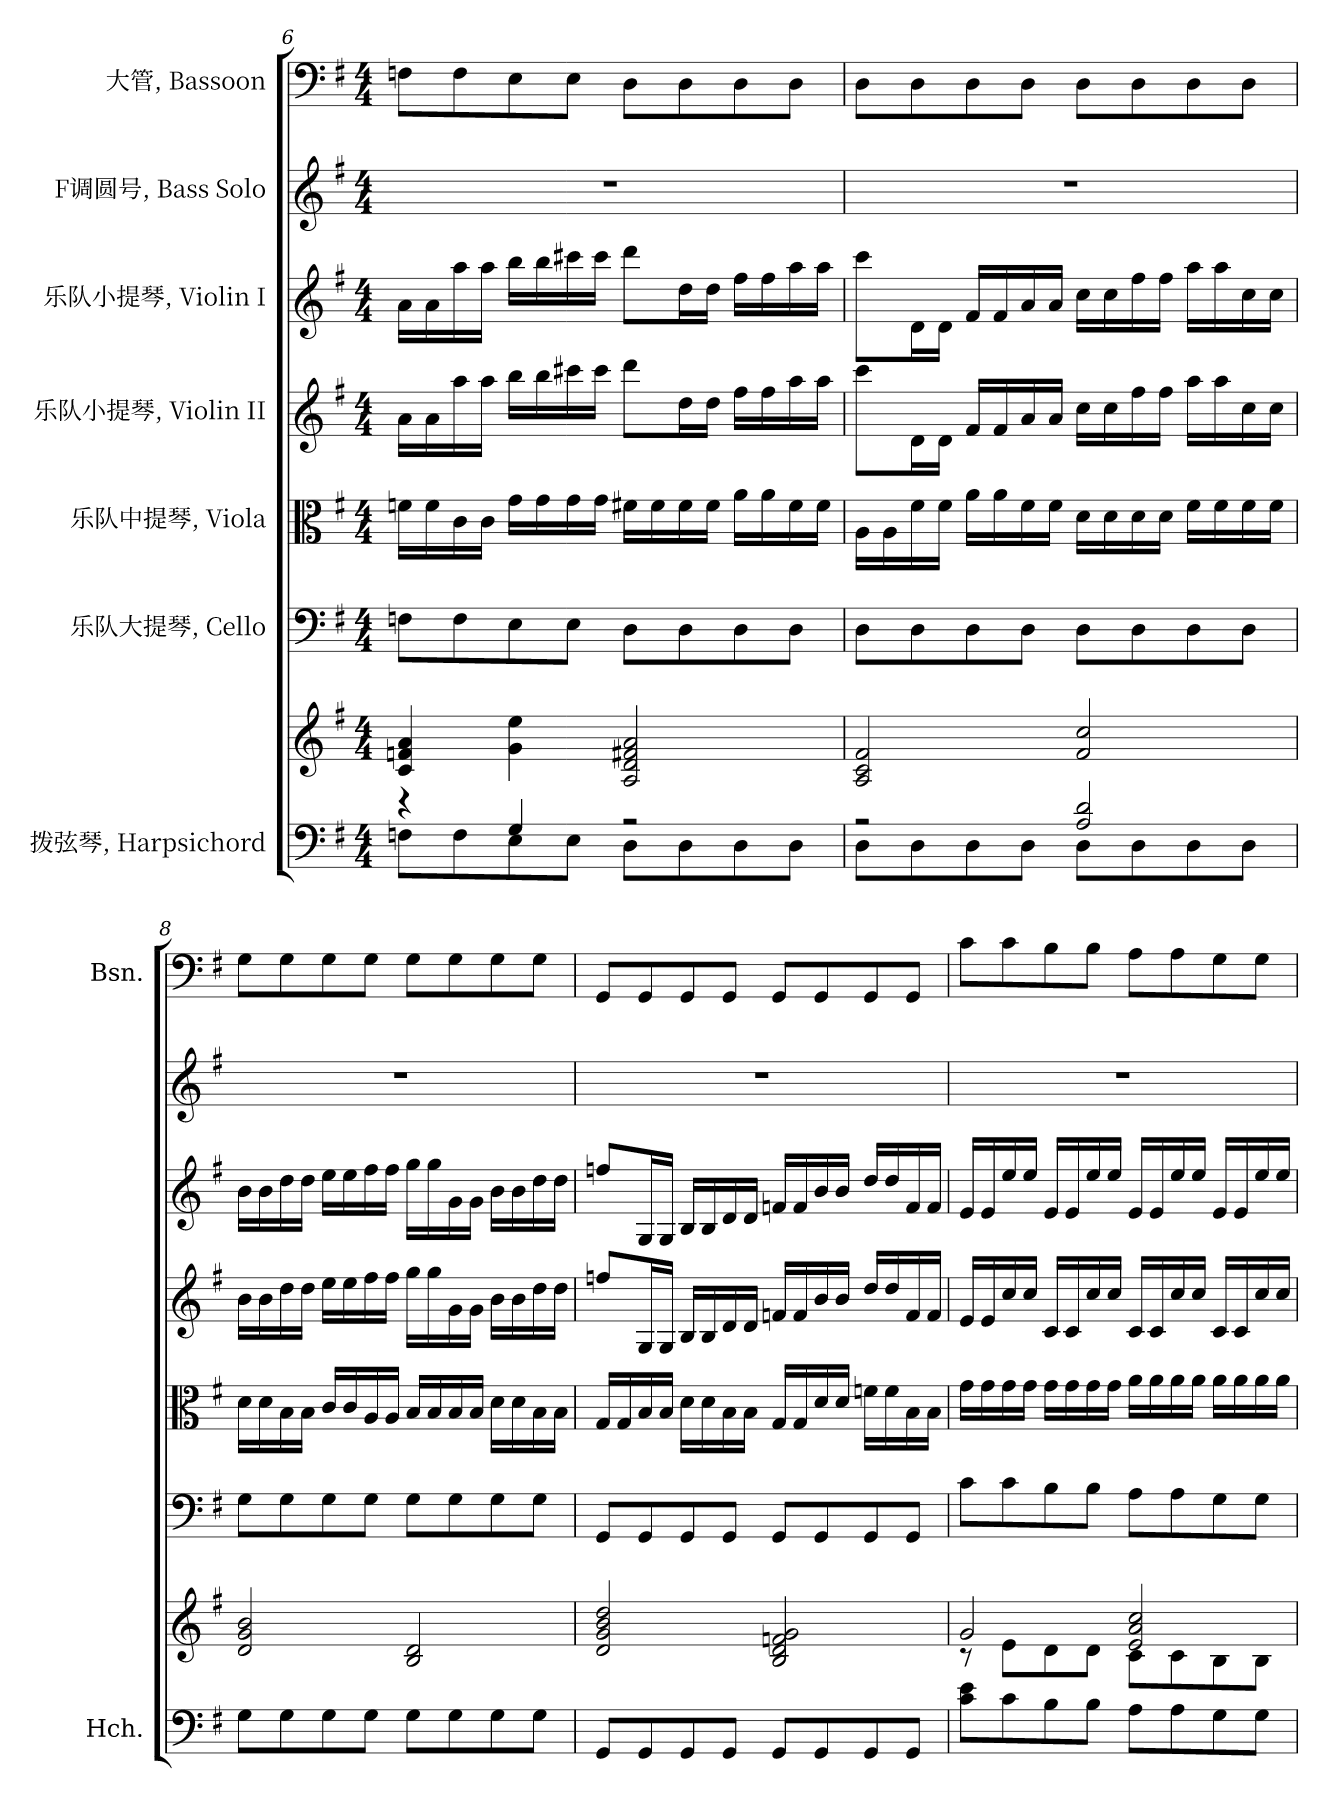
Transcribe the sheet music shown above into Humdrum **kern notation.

**kern	**kern	**kern	**kern	**kern	**kern	**kern	**kern
*part7	*part7	*part6	*part5	*part4	*part3	*part2	*part1
*staff8	*staff7	*staff6	*staff5	*staff4	*staff3	*staff2	*staff1
*I"拨弦琴, Harpsichord	*	*I"乐队大提琴, Cello	*I"乐队中提琴, Viola	*I"乐队小提琴, Violin II	*I"乐队小提琴, Violin I	*I"F调圆号, Bass Solo	*I"大管, Bassoon
*I'Hch.	*	*	*	*	*	*	*I'Bsn.
!!LO:PB:g=z
*clefF4	*clefG2	*clefF4	*clefC3	*clefG2	*clefG2	*clefG2	*clefF4
*	*	*	*	*	*	*ITrd4c7	*
*k[f#]	*k[f#]	*k[f#]	*k[f#]	*k[f#]	*k[f#]	*k[]	*k[f#]
*M4/4	*M4/4	*M4/4	*M4/4	*M4/4	*M4/4	*M4/4	*M4/4
=6	=6	=6	=6	=6	=6	=6	=6
*^	*	*	*	*	*	*	*
4r	8Fn\L	4c/ 4fn/ 4a/	8Fn\L	16fn\LL	16a\LL	16a\LL	1r	8Fn\L
.	.	.	.	16f\	16a\	16a\	.	.
.	8F\	.	8F\	16c\	16aa\	16aa\	.	8F\
.	.	.	.	16c\JJ	16aa\JJ	16aa\JJ	.	.
4G/	8E\	4g\ 4ee\	8E\	16g\LL	16bb\LL	16bb\LL	.	8E\
.	.	.	.	16g\	16bb\	16bb\	.	.
.	8E\J	.	8E\J	16g\	16ccc#X\	16ccc#X\	.	8E\J
.	.	.	.	16g\JJ	16ccc#\JJ	16ccc#\JJ	.	.
2r	8D\L	2A/ 2d/ 2f#X/ 2a/	8D\L	16f#X\LL	8ddd\L	8ddd\L	.	8D\L
.	.	.	.	16f#\	.	.	.	.
.	8D\	.	8D\	16f#\	16dd\L	16dd\L	.	8D\
.	.	.	.	16f#\JJ	16dd\JJ	16dd\JJ	.	.
.	8D\	.	8D\	16a\LL	16ff#\LL	16ff#\LL	.	8D\
.	.	.	.	16a\	16ff#\	16ff#\	.	.
.	8D\J	.	8D\J	16f#\	16aa\	16aa\	.	8D\J
.	.	.	.	16f#\JJ	16aa\JJ	16aa\JJ	.	.
=7	=7	=7	=7	=7	=7	=7	=7	=7
2r	8D\L	2A/ 2c/ 2f#/	8D\L	16A\LL	8ccc\L	8ccc\L	1r	8D\L
.	.	.	.	16A\	.	.	.	.
.	8D\	.	8D\	16f#\	16d\L	16d\L	.	8D\
.	.	.	.	16f#\JJ	16d\JJ	16d\JJ	.	.
.	8D\	.	8D\	16a\LL	16f#/LL	16f#/LL	.	8D\
.	.	.	.	16a\	16f#/	16f#/	.	.
.	8D\J	.	8D\J	16f#\	16a/	16a/	.	8D\J
.	.	.	.	16f#\JJ	16a/JJ	16a/JJ	.	.
2A/ 2d/	8D\L	2f#/ 2cc/	8D\L	16d\LL	16cc\LL	16cc\LL	.	8D\L
.	.	.	.	16d\	16cc\	16cc\	.	.
.	8D\	.	8D\	16d\	16ff#\	16ff#\	.	8D\
.	.	.	.	16d\JJ	16ff#\JJ	16ff#\JJ	.	.
.	8D\	.	8D\	16f#\LL	16aa\LL	16aa\LL	.	8D\
.	.	.	.	16f#\	16aa\	16aa\	.	.
.	8D\J	.	8D\J	16f#\	16cc\	16cc\	.	8D\J
.	.	.	.	16f#\JJ	16cc\JJ	16cc\JJ	.	.
*v	*v	*	*	*	*	*	*	*
!!LO:PB:g=z
=8	=8	=8	=8	=8	=8	=8	=8
8G\L	2d/ 2g/ 2b/	8G\L	16d\LL	16b\LL	16b\LL	1r	8G\L
.	.	.	16d\	16b\	16b\	.	.
8G\	.	8G\	16B\	16dd\	16dd\	.	8G\
.	.	.	16B\JJ	16dd\JJ	16dd\JJ	.	.
8G\	.	8G\	16c/LL	16ee\LL	16ee\LL	.	8G\
.	.	.	16c/	16ee\	16ee\	.	.
8G\J	.	8G\J	16A/	16ff#\	16ff#\	.	8G\J
.	.	.	16A/JJ	16ff#\JJ	16ff#\JJ	.	.
8G\L	2B/ 2d/	8G\L	16B/LL	16gg\LL	16gg\LL	.	8G\L
.	.	.	16B/	16gg\	16gg\	.	.
8G\	.	8G\	16B/	16g\	16g\	.	8G\
.	.	.	16B/JJ	16g\JJ	16g\JJ	.	.
8G\	.	8G\	16d\LL	16b\LL	16b\LL	.	8G\
.	.	.	16d\	16b\	16b\	.	.
8G\J	.	8G\J	16B\	16dd\	16dd\	.	8G\J
.	.	.	16B\JJ	16dd\JJ	16dd\JJ	.	.
=9	=9	=9	=9	=9	=9	=9	=9
8GG/L	2d/ 2g/ 2b/ 2dd/	8GG/L	16G/LL	8ffn/L	8ffn/L	1r	8GG/L
.	.	.	16G/	.	.	.	.
8GG/	.	8GG/	16B/	16G/L	16G/L	.	8GG/
.	.	.	16B/JJ	16G/JJ	16G/JJ	.	.
8GG/	.	8GG/	16d\LL	16B/LL	16B/LL	.	8GG/
.	.	.	16d\	16B/	16B/	.	.
8GG/J	.	8GG/J	16B\	16d/	16d/	.	8GG/J
.	.	.	16B\JJ	16d/JJ	16d/JJ	.	.
8GG/L	2B/ 2d/ 2fn/ 2g/	8GG/L	16G/LL	16fn/LL	16fn/LL	.	8GG/L
.	.	.	16G/	16f/	16f/	.	.
8GG/	.	8GG/	16d/	16b/	16b/	.	8GG/
.	.	.	16d/JJ	16b/JJ	16b/JJ	.	.
8GG/	.	8GG/	16fn\LL	16dd/LL	16dd/LL	.	8GG/
.	.	.	16f\	16dd/	16dd/	.	.
8GG/J	.	8GG/J	16B\	16f/	16f/	.	8GG/J
.	.	.	16B\JJ	16f/JJ	16f/JJ	.	.
!!LO:PB:g=z
=10	=10	=10	=10	=10	=10	=10	=10
*	*^	*	*	*	*	*	*
8c\ 8e\L	2g/	8r	8c\L	16g\LL	16e/LL	16e/LL	1r	8c\L
.	.	.	.	16g\	16e/	16e/	.	.
8c\	.	8e\L	8c\	16g\	16cc/	16ee/	.	8c\
.	.	.	.	16g\JJ	16cc/JJ	16ee/JJ	.	.
8B\	.	8d\	8B\	16g\LL	16c/LL	16e/LL	.	8B\
.	.	.	.	16g\	16c/	16e/	.	.
8B\J	.	8d\J	8B\J	16g\	16cc/	16ee/	.	8B\J
.	.	.	.	16g\JJ	16cc/JJ	16ee/JJ	.	.
8A\L	2e/ 2a/ 2cc/	8c\L	8A\L	16a\LL	16c/LL	16e/LL	.	8A\L
.	.	.	.	16a\	16c/	16e/	.	.
8A\	.	8c\	8A\	16a\	16cc/	16ee/	.	8A\
.	.	.	.	16a\JJ	16cc/JJ	16ee/JJ	.	.
8G\	.	8B\	8G\	16a\LL	16c/LL	16e/LL	.	8G\
.	.	.	.	16a\	16c/	16e/	.	.
8G\J	.	8B\J	8G\J	16a\	16cc/	16ee/	.	8G\J
.	.	.	.	16a\JJ	16cc/JJ	16ee/JJ	.	.
*	*v	*v	*	*	*	*	*	*
=	=	=	=	=	=	=	=
*-	*-	*-	*-	*-	*-	*-	*-
